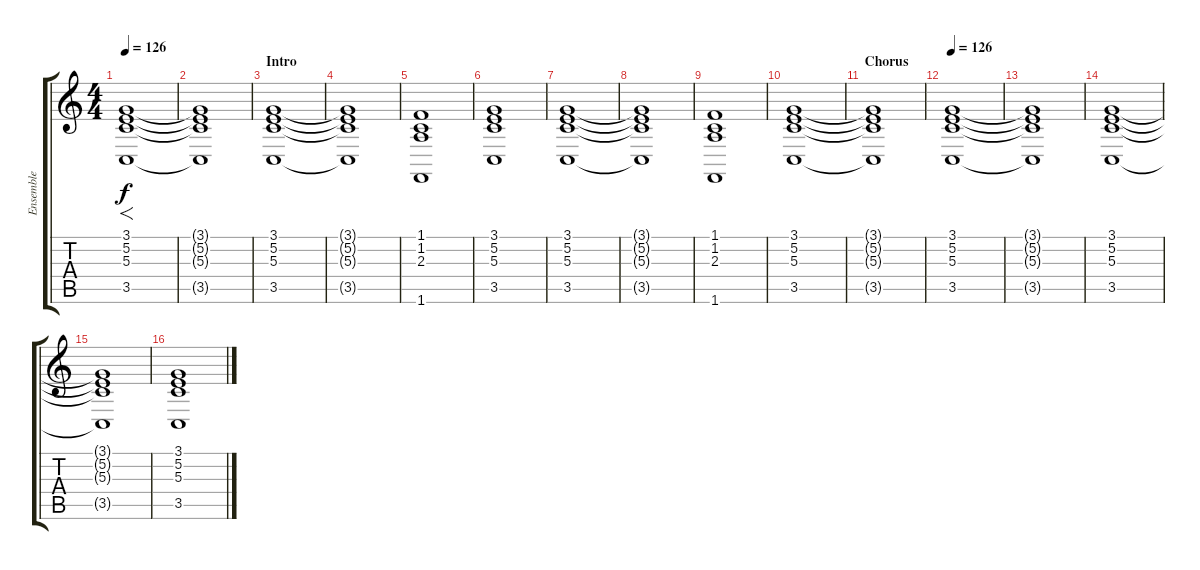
\track ("Ensemble" "Ensemble") {instrument stringensemble1}
\staff {score tabs}
\tuning (E4 B3 G3 D3 A2 E2) {hide}
\ts (4 4)
\tempo 126
\tempo 119
\tempo 126
\clef g2
\ks c
(3.1 5.2 5.3 3.5).1{f dy f instrument stringensemble1} |
(3.1{t} 5.2{t} 5.3{t} 3.5{t}).1 |
\section ("" "Intro")
(3.1 5.2 5.3 3.5).1 |
(3.1{t} 5.2{t} 5.3{t} 3.5{t}).1 |
(1.1 1.2 2.3 1.6).1 |
(3.1 5.2 5.3 3.5).1 |
(3.1 5.2 5.3 3.5).1 |
(3.1{t} 5.2{t} 5.3{t} 3.5{t}).1 |
(1.1 1.2 2.3 1.6).1 |
(3.1 5.2 5.3 3.5).1{volume 0} |
\section ("" "Chorus")
(3.1{t} 5.2{t} 5.3{t} 3.5{t}).1 |
\tempo 126
(3.1 5.2 5.3 3.5).1{volume 10} |
(3.1{t} 5.2{t} 5.3{t} 3.5{t}).1 |
(3.1 5.2 5.3 3.5).1 |
(3.1{t} 5.2{t} 5.3{t} 3.5{t}).1 |
(3.1 5.2 5.3 3.5).1
